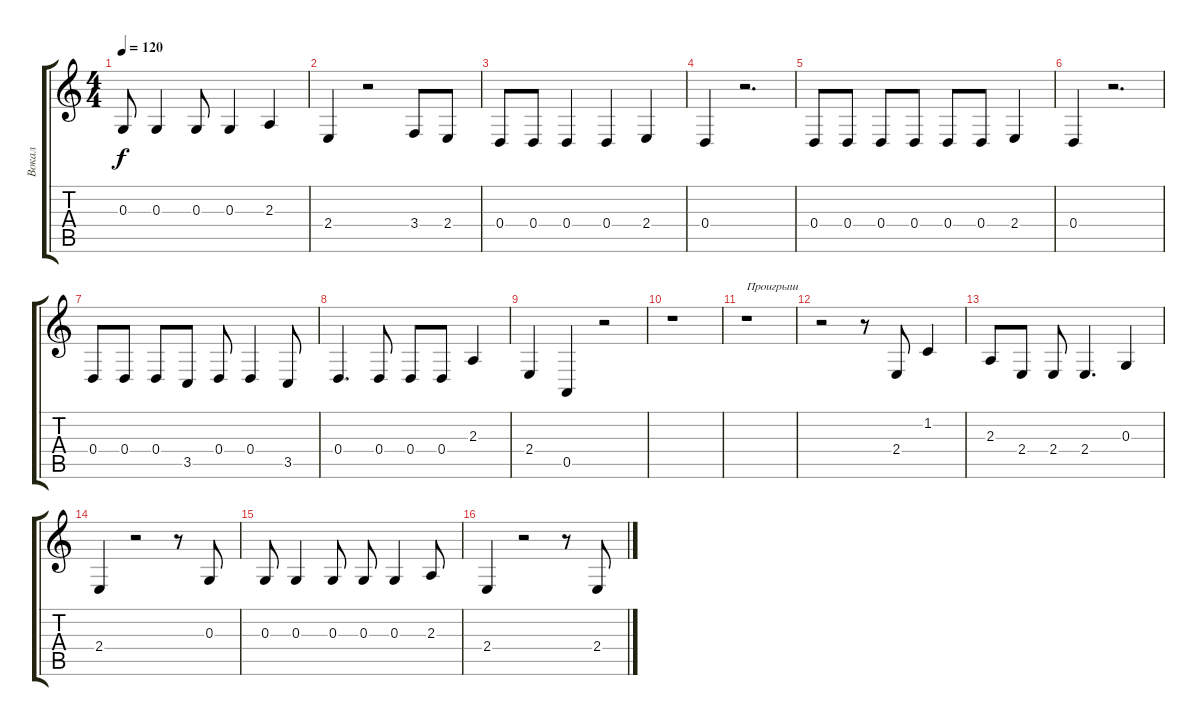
\track ("Вокал" "Вокал") {instrument oboe}
\staff {score tabs}
\tuning (E4 B3 G3 D3 A2 E2) {hide}
\ts (4 4)
\tempo 120
\clef g2
\ks c
0.3.8{dy f} 0.3.4 0.3.8 0.3.4 2.3.4 |
2.4.4 r.2 3.4.8 2.4.8 |
0.4.8 0.4.8 0.4.4 0.4.4 2.4.4 |
0.4.4 r.2{d} |
0.4.8 0.4.8 0.4.8 0.4.8 0.4.8 0.4.8 2.4.4 |
0.4.4 r.2{d} |
0.4.8 0.4.8 0.4.8 3.5.8 0.4.8 0.4.4 3.5.8 |
0.4.4{d} 0.4.8 0.4.8 0.4.8 2.3.4 |
2.4.4 0.5.4 r.2 |
r.1 |
r.1{txt "Проигрыш"} |
r.2 r.8 2.4.8 1.2.4 |
2.3.8 2.4.8 2.4.8 2.4.4{d} 0.3.4 |
2.4.4 r.2 r.8 0.3.8 |
0.3.8 0.3.4 0.3.8 0.3.8 0.3.4 2.3.8 |
2.4.4 r.2 r.8 2.4.8
